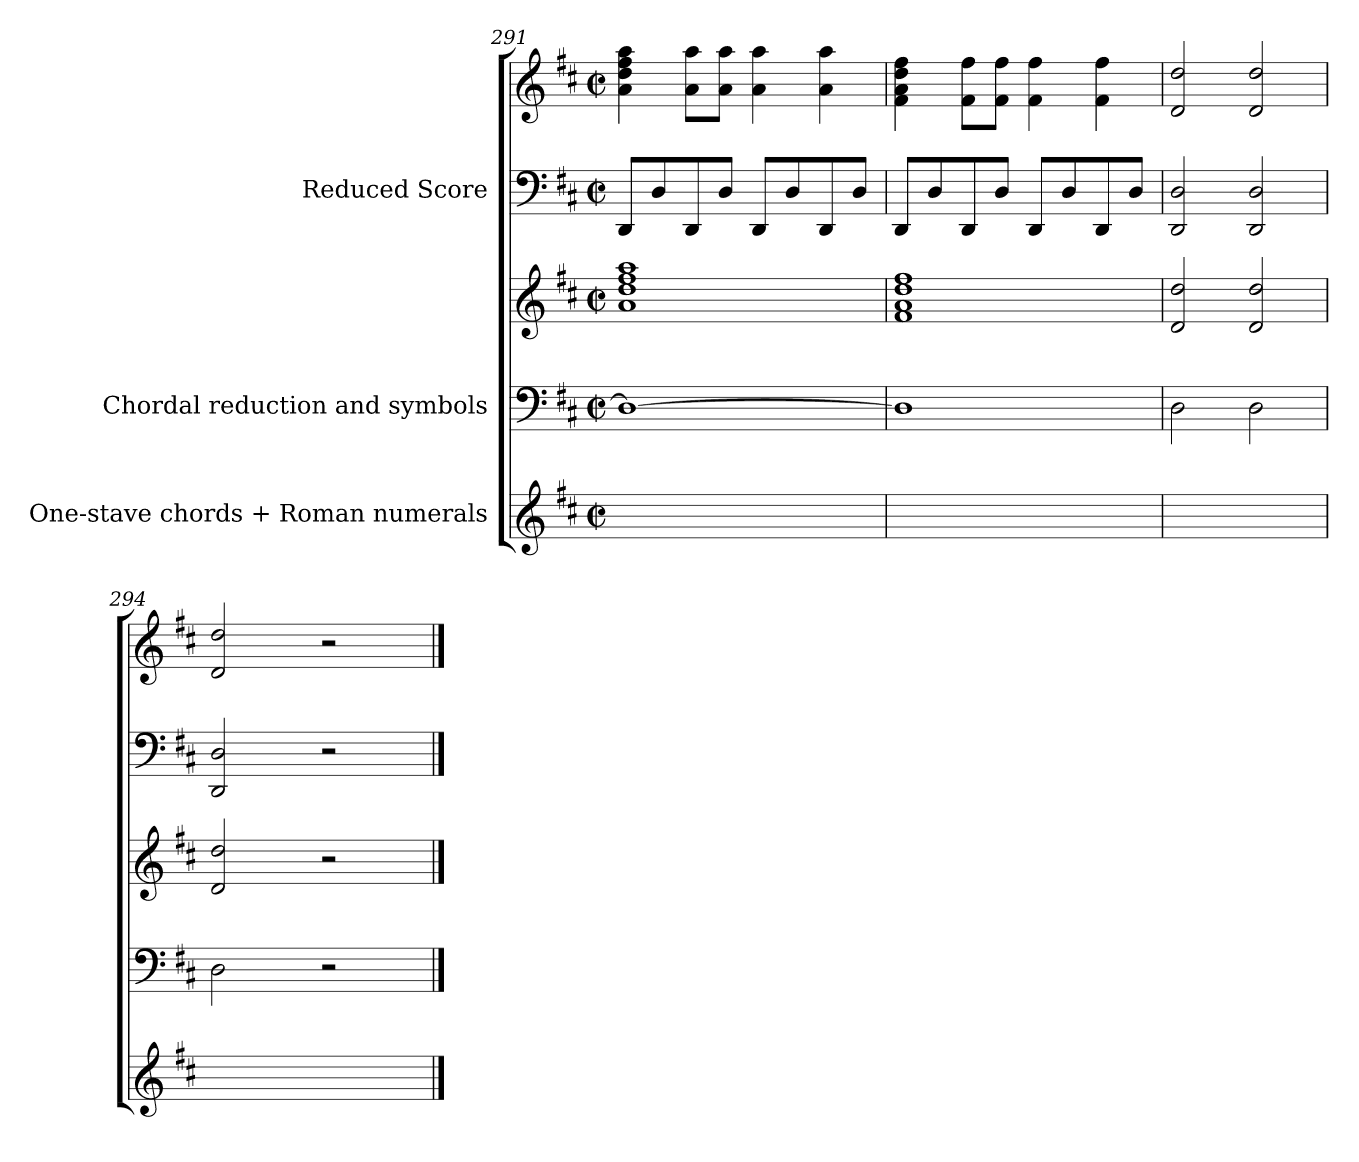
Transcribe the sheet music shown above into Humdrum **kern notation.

**kern	**kern	**kern	**kern	**kern
*part3	*part2	*part2	*part1	*part1
*staff5	*staff4	*staff3	*staff2	*staff1
*I"One-stave chords + Roman numerals	*I"Chordal reduction and symbols	*	*I"Reduced Score	*
*clefG2	*clefF4	*clefG2	*clefF4	*clefG2
*k[f#c#]	*k[f#c#]	*k[f#c#]	*k[f#c#]	*k[f#c#]
*	*D:	*D:	*D:	*D:
*M2/2	*M2/2	*M2/2	*M2/2	*M2/2
*met(c|)	*met(c|)	*met(c|)	*met(c|)	*met(c|)
=291	=291	=291	=291	=291
1ryy	1D_	1a 1dd 1ff# 1aa	8DD/L	4a\ 4dd\ 4ff#\ 4aa\
.	.	.	8D/	.
.	.	.	8DD/	8a\ 8aa\L
.	.	.	8D/J	8a\ 8aa\J
.	.	.	8DD/L	4a\ 4aa\
.	.	.	8D/	.
.	.	.	8DD/	4a\ 4aa\
.	.	.	8D/J	.
=292	=292	=292	=292	=292
1ryy	1D]	1f# 1a 1dd 1ff#	8DD/L	4f#\ 4a\ 4dd\ 4ff#\
.	.	.	8D/	.
.	.	.	8DD/	8f#\ 8ff#\L
.	.	.	8D/J	8f#\ 8ff#\J
.	.	.	8DD/L	4f#\ 4ff#\
.	.	.	8D/	.
.	.	.	8DD/	4f#\ 4ff#\
.	.	.	8D/J	.
=293	=293	=293	=293	=293
1ryy	2D\	2d/ 2dd/	2DD/ 2D/	2d/ 2dd/
.	2D\	2d/ 2dd/	2DD/ 2D/	2d/ 2dd/
=294	=294	=294	=294	=294
1ryy	2D\	2d/ 2dd/	2DD/ 2D/	2d/ 2dd/
.	2r	2r	2r	2r
==	==	==	==	==
*-	*-	*-	*-	*-
